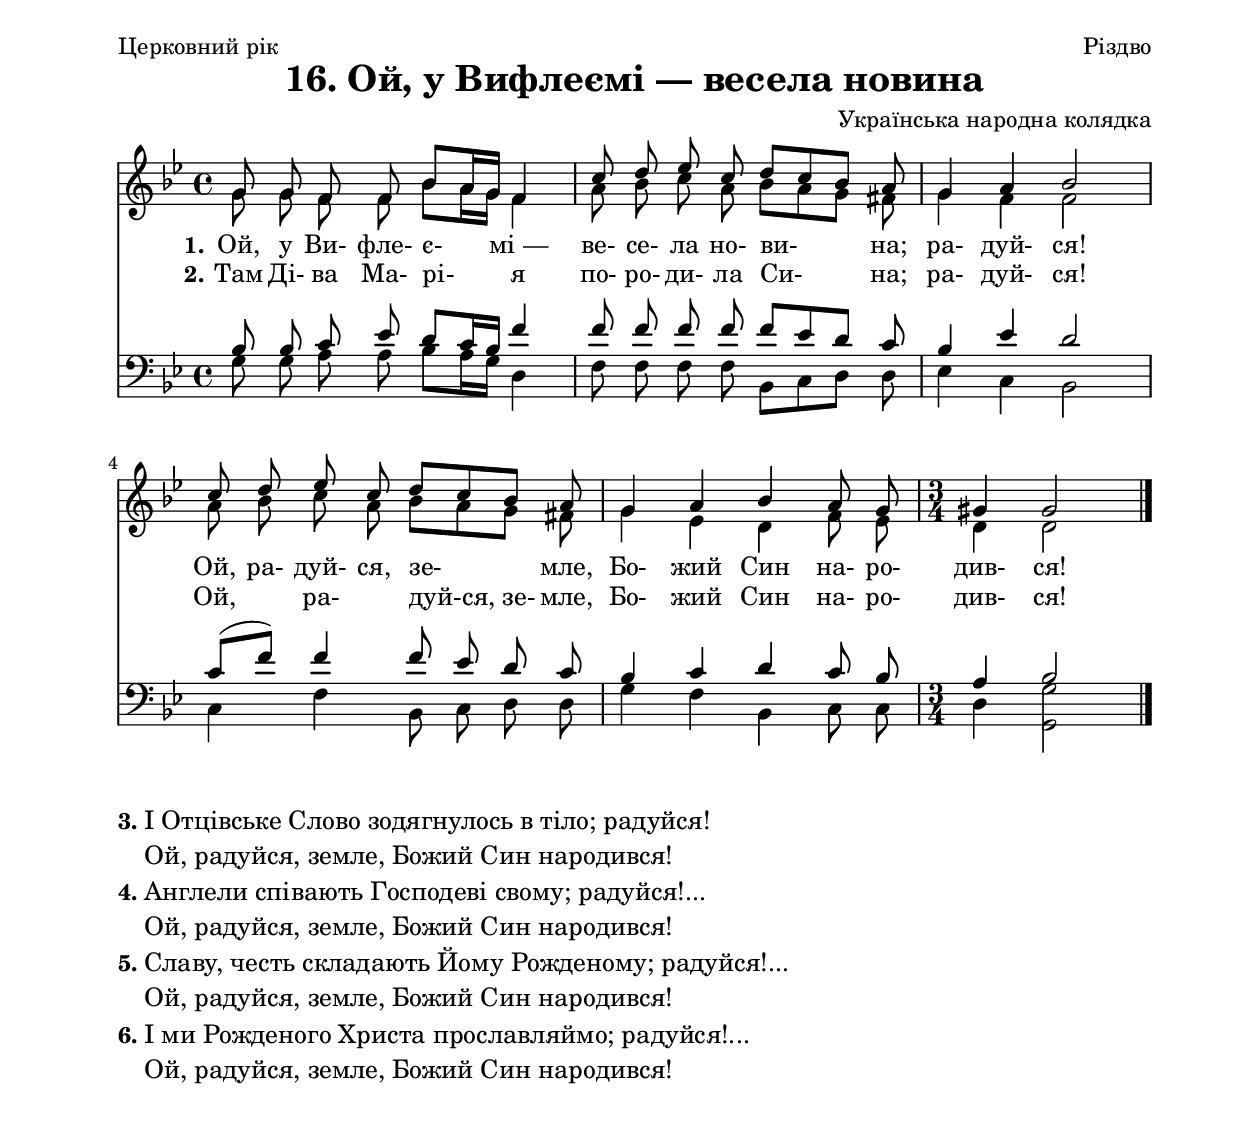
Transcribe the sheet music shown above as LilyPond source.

\version "2.12.2"

\paper{
  top-margin = 5\mm 
  bottom-margin = 6\mm 
  left-margin = 20\mm
  line-width = 175\mm %210\mm - 20\mm - 15\mm = 175\mm
  between-system-space = 15\mm % по умолчанию -- 1.5\cm
}

%#(set-global-staff-size 18.0)
%#(set-default-paper-size "a4")

\header {
	title = \markup \center-align {"16. Ой, у Вифлеємі — весела новина"}
	dedication = \markup \fill-line {"Церковний рік" "Різдво"}
	arranger = "Українська народна колядка"
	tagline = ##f
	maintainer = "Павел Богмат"
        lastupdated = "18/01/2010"
}
StaffAVoiceA = \relative c' { \autoBeamOff \stemUp
	 g'8  g  f  f  bes[  a16  g]  f4 | % 2
	 c'8  d  es  c  d[  c  bes]  a | % 3
	 g4  a  bes2 | % 4
	 c8  d  es  c  d[  c  bes]  a | % 5
	 g4  a  bes  a8  g  \time 3/4  gis4  gis2 
	\bar "|."
}

verseOne = \lyricmode { \set stanza = #"1."
	"Ой," "у" "Ви-" "фле-" "є-" "мі —" "ве-" 
	"се-" "ла" "но-" "ви-" "на;" "ра-" "дуй-" "ся!"
	"Ой," "ра-" "дуй-" "ся," "зе-" "мле," 
	"Бо-" "жий" "Син" "на-" "ро-" "див-" "ся!" 
}
verseTwo = \lyricmode { \set stanza = #"2." 
	"Там" "Ді-" "ва" "Ма-" "рі-" "я" "по-" 
	"ро-" "ди-" "ла" "Си-" "на;" "ра-" "дуй-" "ся!"
	"Ой," "" "ра-" "" "дуй-ся, зе-" "мле," 
	"Бо-" "жий" "Син" "на-" "ро-" "див-" "ся!" 
}

StaffAVoiceB = \relative c' { \autoBeamOff
	 g'8  g  f  f  bes[  a16  g]  f4 | % 2
	 a8  bes  c  a  bes[  a  g]  fis | % 3
	 g4  f  f2 | % 4
	 a8  bes  c  a  bes[  a  g]  fis | % 5
	 g4  es  d  f8  es  \time 3/4  d4  d2 
	\bar "|."	
}

StaffA = \new Staff \relative c' {\clef treble\key bes \major \time 4/4
	<<
	\new Voice = "one" \StaffAVoiceA\\
		\StaffAVoiceB
	>>

}

StaffBVoiceA = \relative c' { \autoBeamOff \stemUp
	 bes8  bes  c  es  d[  c16  bes]  f'4 | % 2
	 f8  f  f  f  f[  es  d]  c | % 3
	 bes4  es  d2 | % 4
	 c8[(  f)]  f4  f8  es  d  c | % 5
	 bes4  c  d  c8  bes  \time 3/4  a4  bes2 
	\bar "|."	
}

StaffBVoiceB = \relative c' { \autoBeamOff
	 g8  g  a  a  bes[  a16  g]  d4 | % 2
	 f8  f  f  f  bes,[  c  d]  d | % 3
	 es4  c  bes2 | % 4
	 c4  f  bes,8  c  d  d | % 5
	 g4  f  bes,  c8  c  \time 3/4  d4  < g, g' >2 
	\bar "|."	
}

StaffB = \new Staff \relative c' {\clef bass\key bes \major \time 4/4
	<<
		\StaffBVoiceA\\
		\StaffBVoiceB

	%\override Score.BarNumber #'break-visibility = #end-of-line-invisible 
	\override Lyrics.LyricSpace #'minimum-distance = #1.0
	>>
}

\score {
	<<
	\StaffA
	\new Lyrics \lyricsto "one" { \verseOne }
	\new Lyrics \lyricsto "one" { \verseTwo }
	\StaffB
	>>
	%\midi { }
	\layout { indent = 0 }
}

\markup {
   \column { 
         \line { \bold "3." \fontsize #1
         \column {
	   "І Отцівське Слово зодягнулось в тіло; радуйся!"
	   "Ой, радуйся, земле, Божий Син народився!"} }
	   \hspace #0

 	 \line { \bold "4." \fontsize #1
         \column {
	   "Англели співають Господеві свому; радуйся!..."
	   "Ой, радуйся, земле, Божий Син народився!"} }
	   \hspace #0

	 \line { \bold "5." \fontsize #1
         \column {
	   "Славу, честь складають Йому Рожденому; радуйся!..."
	   "Ой, радуйся, земле, Божий Син народився!"} }
	   \hspace #0

	 \line { \bold "6." \fontsize #1
         \column {
	   "І ми Рожденого Христа прославляймо; радуйся!..."
	   "Ой, радуйся, земле, Божий Син народився!"} }
	   \hspace #0
   } 
}
